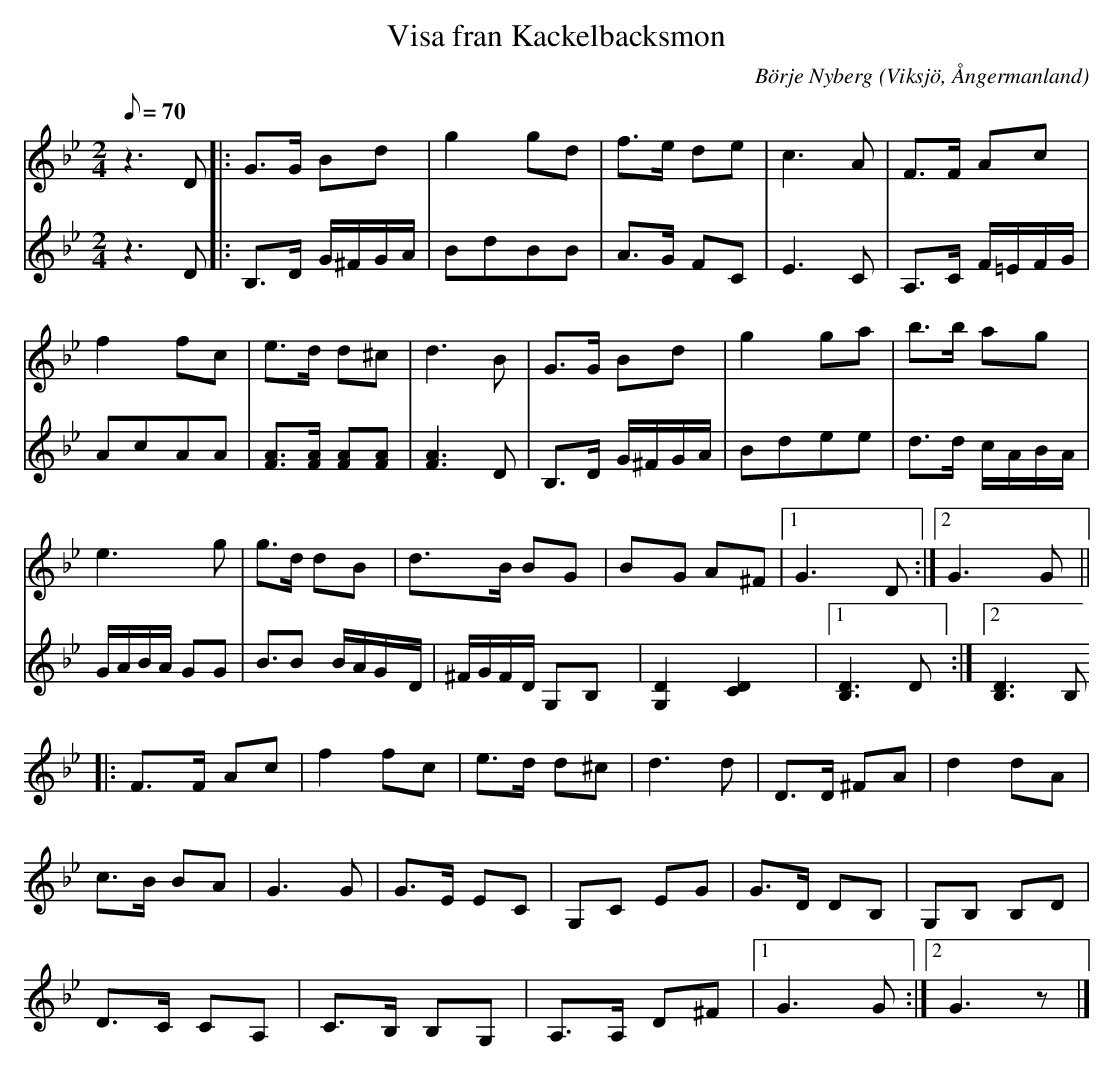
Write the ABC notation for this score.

X:1
T:Visa fran Kackelbacksmon
C:Börje Nyberg
O:Viksjö, Ångermanland
M:2/4
L:1/8
Q:70
K:Gm
V:1
z2> D2|: G>G Bd | g2 gd | f>e de | c2>A2 | F>F Ac |
f2 fc | e>d d^c | d2>B2 | G>G Bd |g2 ga | b>b ag |
e2> g2 | g>d dB |d>B BG |BG A^F |1 G2> D2 :|2 G2> G2 ||
|: F>F Ac | f2 fc | e>d d^c | d2>d2 | D>D ^FA | d2 dA |
c>B BA |G2> G2 | G>E EC | G,C EG | G>D DB, | G,B, B,D |
D>C CA, | C>B, B,G, | A,>A, D^F |1 G2> G2 :|2 G2> z2 |]
V:2
z2> D2 |: B,>D G/2^F/2G/2A/2 | BdBB | A>G FC | E2>C2 | A,>C F/2=E/2F/2G/2 |
AcAA | [AF]>[AF] [AF][AF] | [A2F2]> D2 | B,>D G/2^F/2G/2A/2 | Bdee | d>d c/2A/2B/2A/2 |
G/2A/2B/2A/2 GG | B>B2 B/2A/2G/2D/2 | ^F/2G/2F/2D/2 G,B, | [G,2D2] [C2D2] |1 [D2B,2]> D2 :|2 [D2B,2]> B,2 |]
